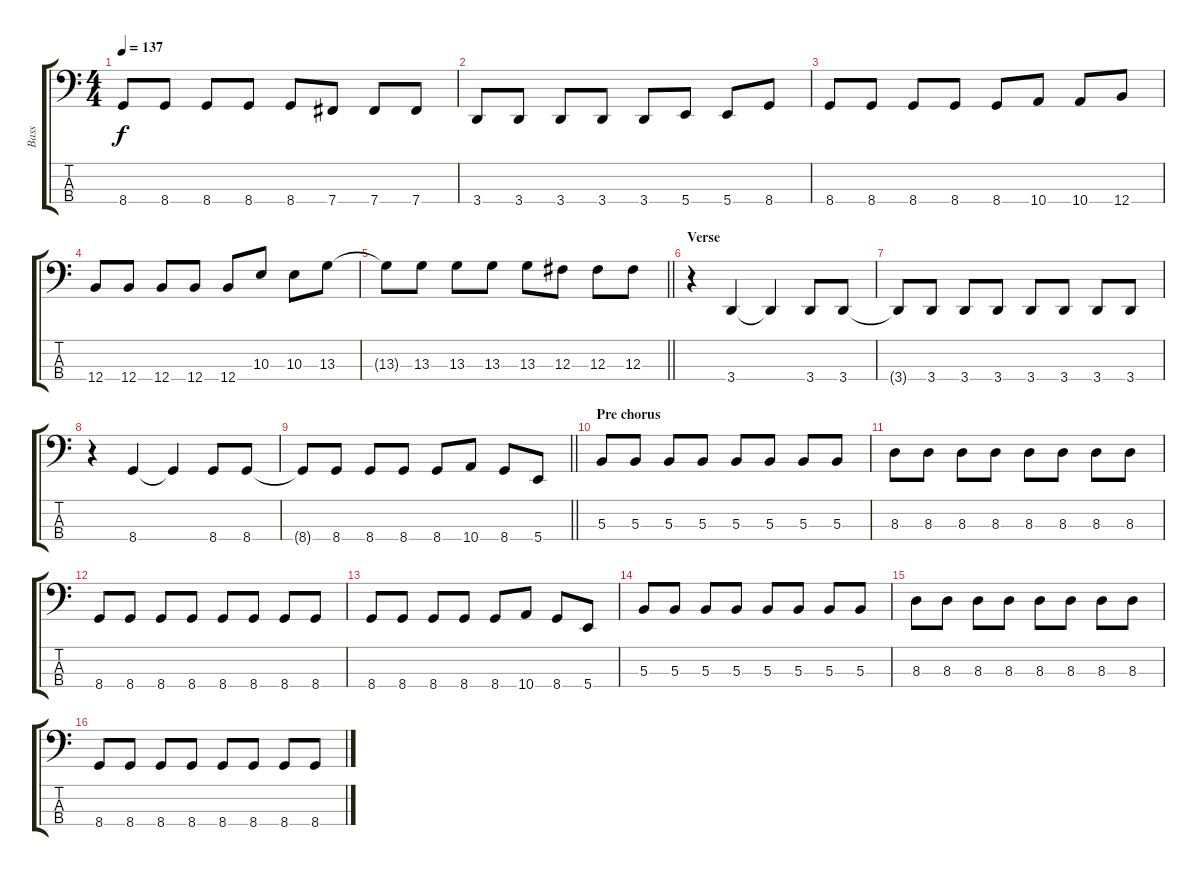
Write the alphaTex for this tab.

\track ("Bass" "Bass") {instrument synthbass2}
\staff {score tabs}
\tuning (E2 B1 Gb1 B0) {hide}
\ts (4 4)
\tempo 137
\clef f4
\ks c
8.4.8{dy f} 8.4.8 8.4.8 8.4.8 8.4.8 7.4.8 7.4.8 7.4.8 |
3.4.8 3.4.8 3.4.8 3.4.8 3.4.8 5.4.8 5.4.8 8.4.8 |
8.4.8 8.4.8 8.4.8 8.4.8 8.4.8 10.4.8 10.4.8 12.4.8 |
12.4.8 12.4.8 12.4.8 12.4.8 12.4.8 10.3.8 10.3.8 13.3.8 |
\barLineRight lightlight
13.3{t}.8 13.3.8 13.3.8 13.3.8 13.3.8 12.3.8 12.3.8 12.3.8 |
\section ("" "Verse")
r.4 3.4.4 3.4{t}.4 3.4.8 3.4.8 |
3.4{t}.8 3.4.8 3.4.8 3.4.8 3.4.8 3.4.8 3.4.8 3.4.8 |
r.4 8.4.4 8.4{t}.4 8.4.8 8.4.8 |
\barLineRight lightlight
8.4{t}.8 8.4.8 8.4.8 8.4.8 8.4.8 10.4.8 8.4.8 5.4.8 |
\section ("" "Pre chorus")
5.3.8 5.3.8 5.3.8 5.3.8 5.3.8 5.3.8 5.3.8 5.3.8 |
8.3.8 8.3.8 8.3.8 8.3.8 8.3.8 8.3.8 8.3.8 8.3.8 |
8.4.8 8.4.8 8.4.8 8.4.8 8.4.8 8.4.8 8.4.8 8.4.8 |
8.4.8 8.4.8 8.4.8 8.4.8 8.4.8 10.4.8 8.4.8 5.4.8 |
5.3.8 5.3.8 5.3.8 5.3.8 5.3.8 5.3.8 5.3.8 5.3.8 |
8.3.8 8.3.8 8.3.8 8.3.8 8.3.8 8.3.8 8.3.8 8.3.8 |
8.4.8 8.4.8 8.4.8 8.4.8 8.4.8 8.4.8 8.4.8 8.4.8
